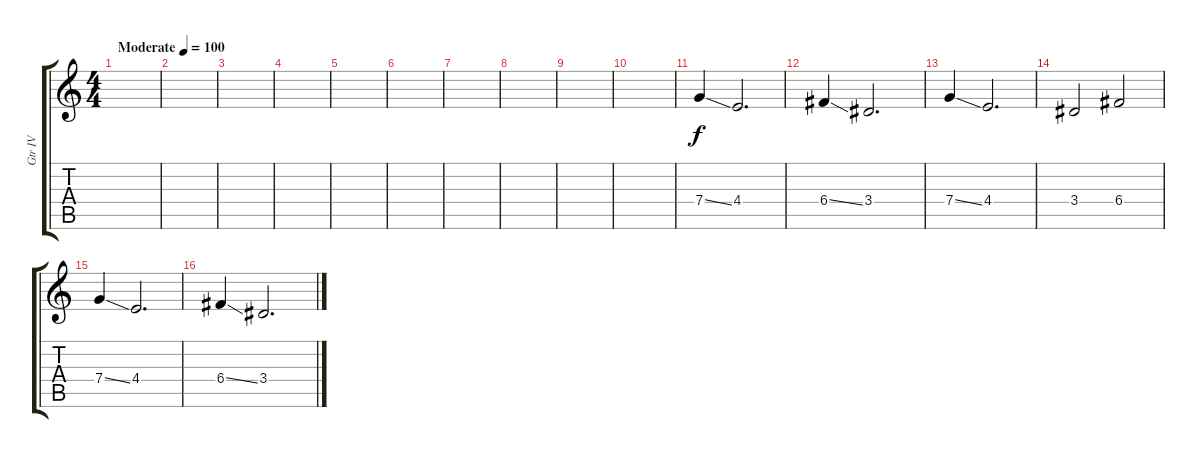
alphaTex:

\track ("Gtr IV" "Gtr IV") {instrument electricguitarclean}
\staff {score tabs}
\tuning (D4 A3 F3 C3 G2 C2) {hide}
\ts (4 4)
\tempo (100 "Moderate")
\clef g2
\ks c
|
|
|
|
|
|
|
|
|
|
7.4{ss}.4 4.4.2{d} |
6.4{ss}.4 3.4.2{d} |
7.4{ss}.4 4.4.2{d} |
3.4.2 6.4.2 |
7.4{ss}.4 4.4.2{d} |
6.4{ss}.4 3.4.2{d}
